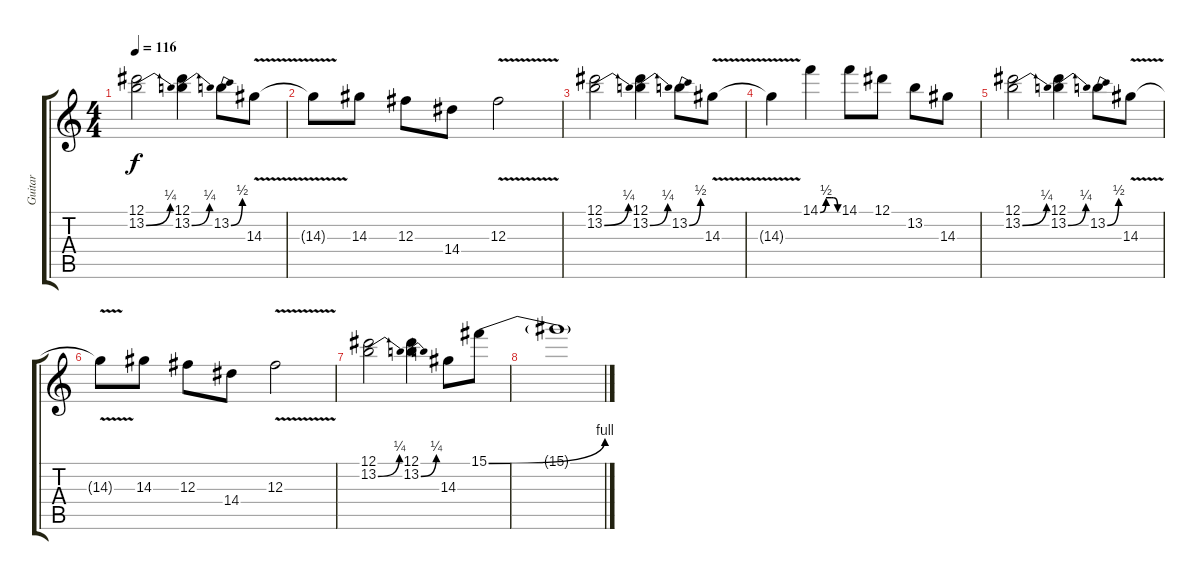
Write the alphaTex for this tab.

\track ("Guitar" "Guitar") {instrument distortionguitar}
\staff {score tabs}
\tuning (Eb4 Bb3 Gb3 Db3 Ab2 Eb2) {hide}
\ts (4 4)
\tempo 116
\clef g2
\ks c
(12.1 13.2{be (bend 0 0 60 1)}).2{dy f} (12.1 13.2{be (bend 0 0 60 1)}).4 13.2{be (bend 0 0 60 2)}.8 14.3{v}.8 |
14.3{t}.8 14.3.8 12.3.8 14.4.8 12.3{v}.2 |
(12.1 13.2{be (bend 0 0 60 1)}).2 (12.1 13.2{be (bend 0 0 60 1)}).4 13.2{be (bend 0 0 60 2)}.8 14.3{v}.8 |
14.3{t}.4 14.1{be (custom 0 0 20 2 40 2 45 2 60 0)}.4 14.1.8 12.1.8 13.2.8 14.3.8 |
(12.1 13.2{be (bend 0 0 60 1)}).2 (12.1 13.2{be (bend 0 0 60 1)}).4 13.2{be (bend 0 0 60 2)}.8 14.3{v}.8 |
14.3{t}.8 14.3.8 12.3.8 14.4.8 12.3{v}.2 |
(12.1 13.2{be (bend 0 0 60 1)}).2 (12.1 13.2{be (bend 0 0 60 1)}).4 14.3.8 15.1{be (bend 0 0 60 4)}.8 |
15.1{t}.1
